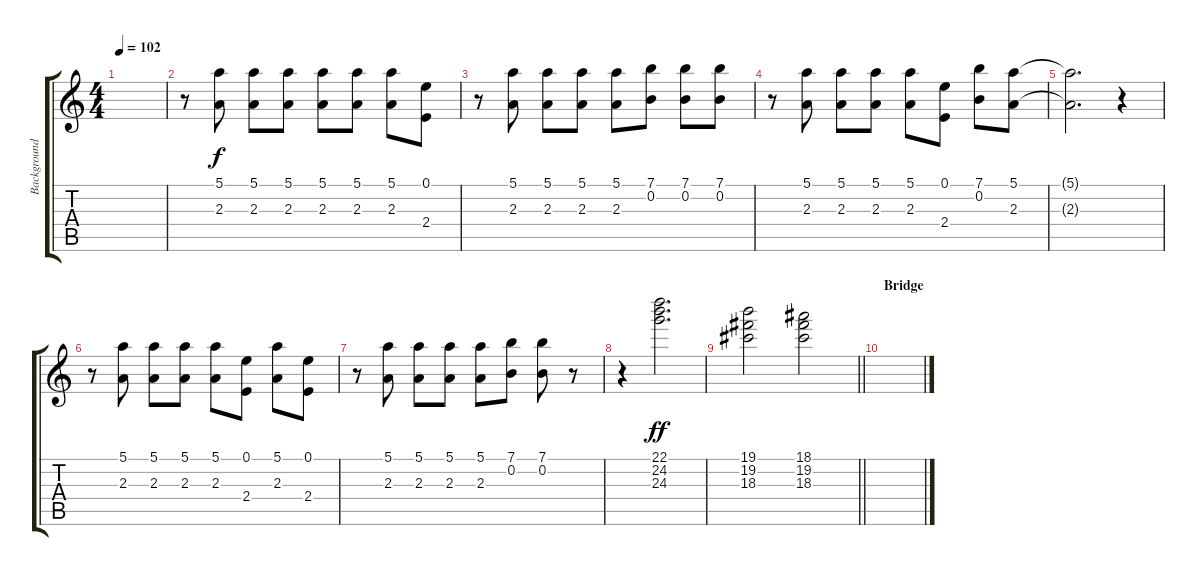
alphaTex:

\track ("Background Voice" "Background") {instrument acousticbass}
\staff {score tabs}
\tuning (E4 B3 G3 D3 A2 E2) {hide}
\ts (4 4)
\tempo 102
\clef g2
\ks c
|
r.8 (5.1 2.3).8 (5.1 2.3).8 (5.1 2.3).8 (5.1 2.3).8 (5.1 2.3).8 (5.1 2.3).8 (0.1 2.4).8 |
r.8 (5.1 2.3).8 (5.1 2.3).8 (5.1 2.3).8 (5.1 2.3).8 (7.1 0.2).8 (7.1 0.2).8 (7.1 0.2).8 |
r.8 (5.1 2.3).8 (5.1 2.3).8 (5.1 2.3).8 (5.1 2.3).8 (0.1 2.4).8 (7.1 0.2).8 (5.1 2.3).8 |
(5.1{t} 2.3{t}).2{d} r.4 |
r.8 (5.1 2.3).8 (5.1 2.3).8 (5.1 2.3).8 (5.1 2.3).8 (0.1 2.4).8 (5.1 2.3).8 (0.1 2.4).8 |
r.8 (5.1 2.3).8 (5.1 2.3).8 (5.1 2.3).8 (5.1 2.3).8 (7.1 0.2).8 (7.1 0.2).8 r.8 |
r.4{instrument fx3crystal} (22.1 24.2 24.3).2{d dy ff} |
\barLineRight lightlight
(19.1 19.2 18.3).2 (18.1 19.2 18.3).2 |
\section ("" "Bridge")
